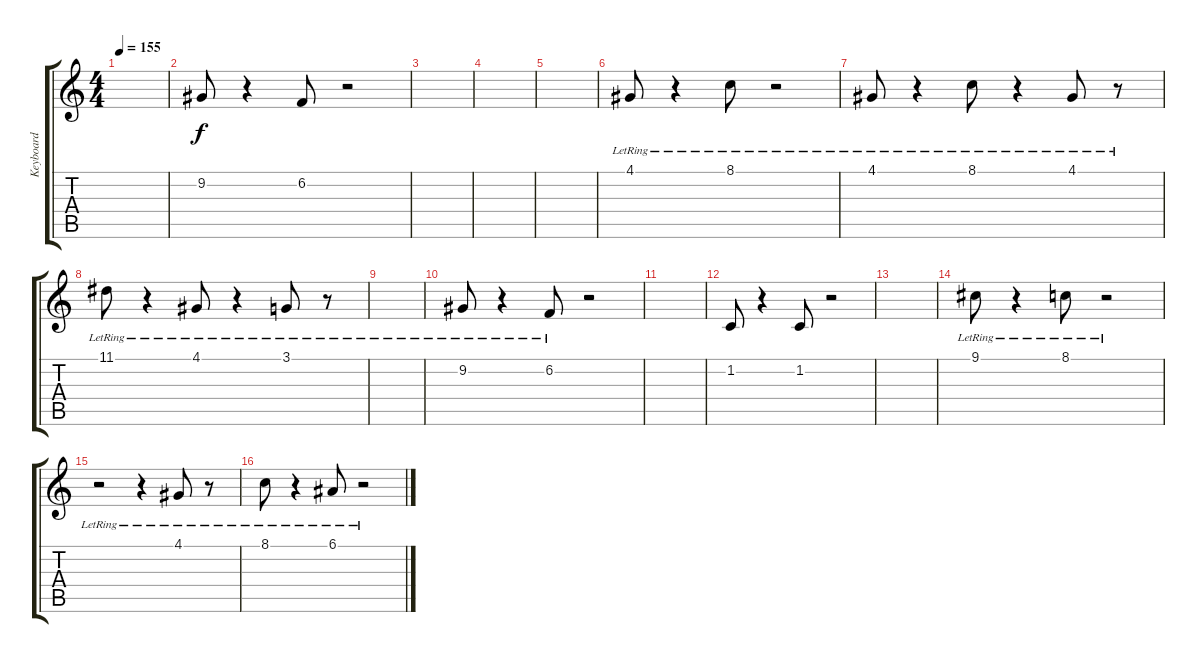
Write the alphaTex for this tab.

\track ("Keyboard" "Keyboard") {instrument brightacousticpiano}
\staff {score tabs}
\tuning (E4 B3 G3 D3 A2 E2) {hide}
\ts (4 4)
\tempo 155
\clef g2
\ks c
|
9.2.8 r.4 6.2.8 r.2 |
|
|
|
4.1{lr}.8 r.4 8.1{lr}.8 r.2 |
4.1{lr}.8 r.4 8.1{lr}.8 r.4 4.1{lr}.8 r.8 |
11.1{lr}.8 r.4 4.1{lr}.8 r.4 3.1{lr}.8 r.8 |
|
9.2{lr}.8 r.4 6.2{lr}.8 r.2 |
|
1.2.8 r.4 1.2.8{volume 2} r.2 |
|
9.1{lr}.8{volume 3} r.4 8.1{lr}.8 r.2 |
r.2 r.4 4.1{lr}.8 r.8 |
8.1{lr}.8 r.4 6.1{lr}.8 r.2
